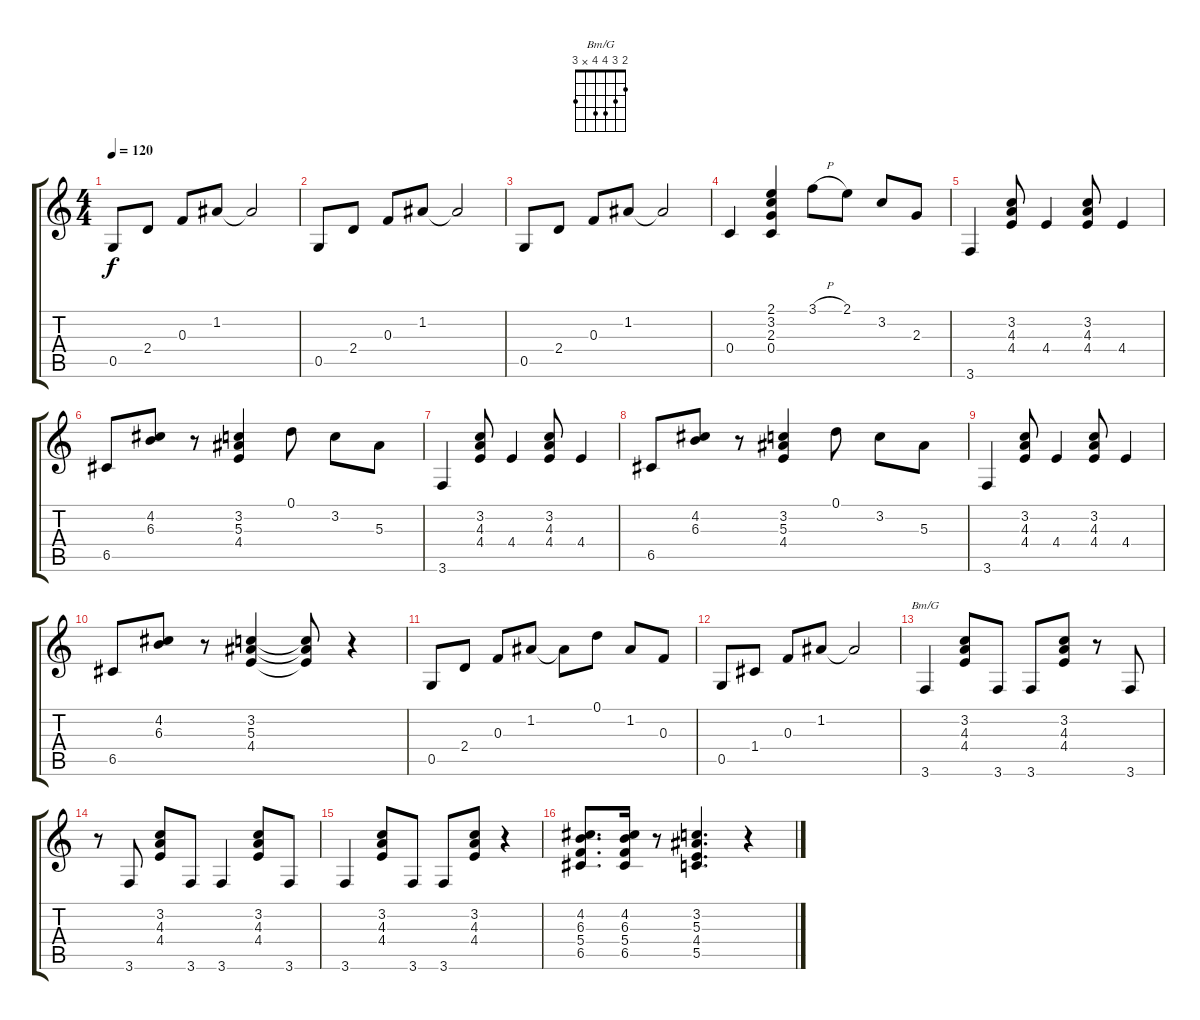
\track "" {instrument acousticguitarnylon}
\staff {score tabs}
\tuning (D4 A3 F3 C3 G2 D2) {hide}
\chord ("Bm/G" 2 3 4 4 x 3)
\ts (4 4)
\tempo 120
\clef g2
\ks c
0.5.8{dy f} 2.4.8 0.3.8 1.2.8 1.2{t}.2 |
0.5.8 2.4.8 0.3.8 1.2.8 1.2{t}.2 |
0.5.8 2.4.8 0.3.8 1.2.8 1.2{t}.2 |
0.4.4 (2.1 3.2 2.3 0.4).4 3.1{h}.8 2.1.8 3.2.8 2.3.8 |
3.6.4 (3.2 4.3 4.4).8 4.4.4 (3.2 4.3 4.4).8 4.4.4 |
6.5.8 (4.2 6.3).8 r.8 (3.2 5.3 4.4).4 0.1.8 3.2.8 5.3.8 |
3.6.4 (3.2 4.3 4.4).8 4.4.4 (3.2 4.3 4.4).8 4.4.4 |
6.5.8 (4.2 6.3).8 r.8 (3.2 5.3 4.4).4 0.1.8 3.2.8 5.3.8 |
3.6.4 (3.2 4.3 4.4).8 4.4.4 (3.2 4.3 4.4).8 4.4.4 |
6.5.8 (4.2 6.3).8 r.8 (3.2 5.3 4.4).4 (3.2{t} 5.3{t} 4.4{t}).8 r.4 |
0.5.8 2.4.8 0.3.8 1.2.8 1.2{t}.8 0.1.8 1.2.8 0.3.8 |
0.5.8 1.4.8 0.3.8 1.2.8 1.2{t}.2 |
3.6.4{ch "Bm/G"} (3.2 4.3 4.4).8 3.6.8 3.6.8 (3.2 4.3 4.4).8 r.8 3.6.8 |
r.8 3.6.8 (3.2 4.3 4.4).8 3.6.8 3.6.4 (3.2 4.3 4.4).8 3.6.8 |
3.6.4 (3.2 4.3 4.4).8 3.6.8 3.6.8 (3.2 4.3 4.4).8 r.4 |
(4.2 6.3 5.4 6.5).8{d} (4.2 6.3 5.4 6.5).16 r.8 (3.2 5.3 4.4 5.5).4{d} r.4
